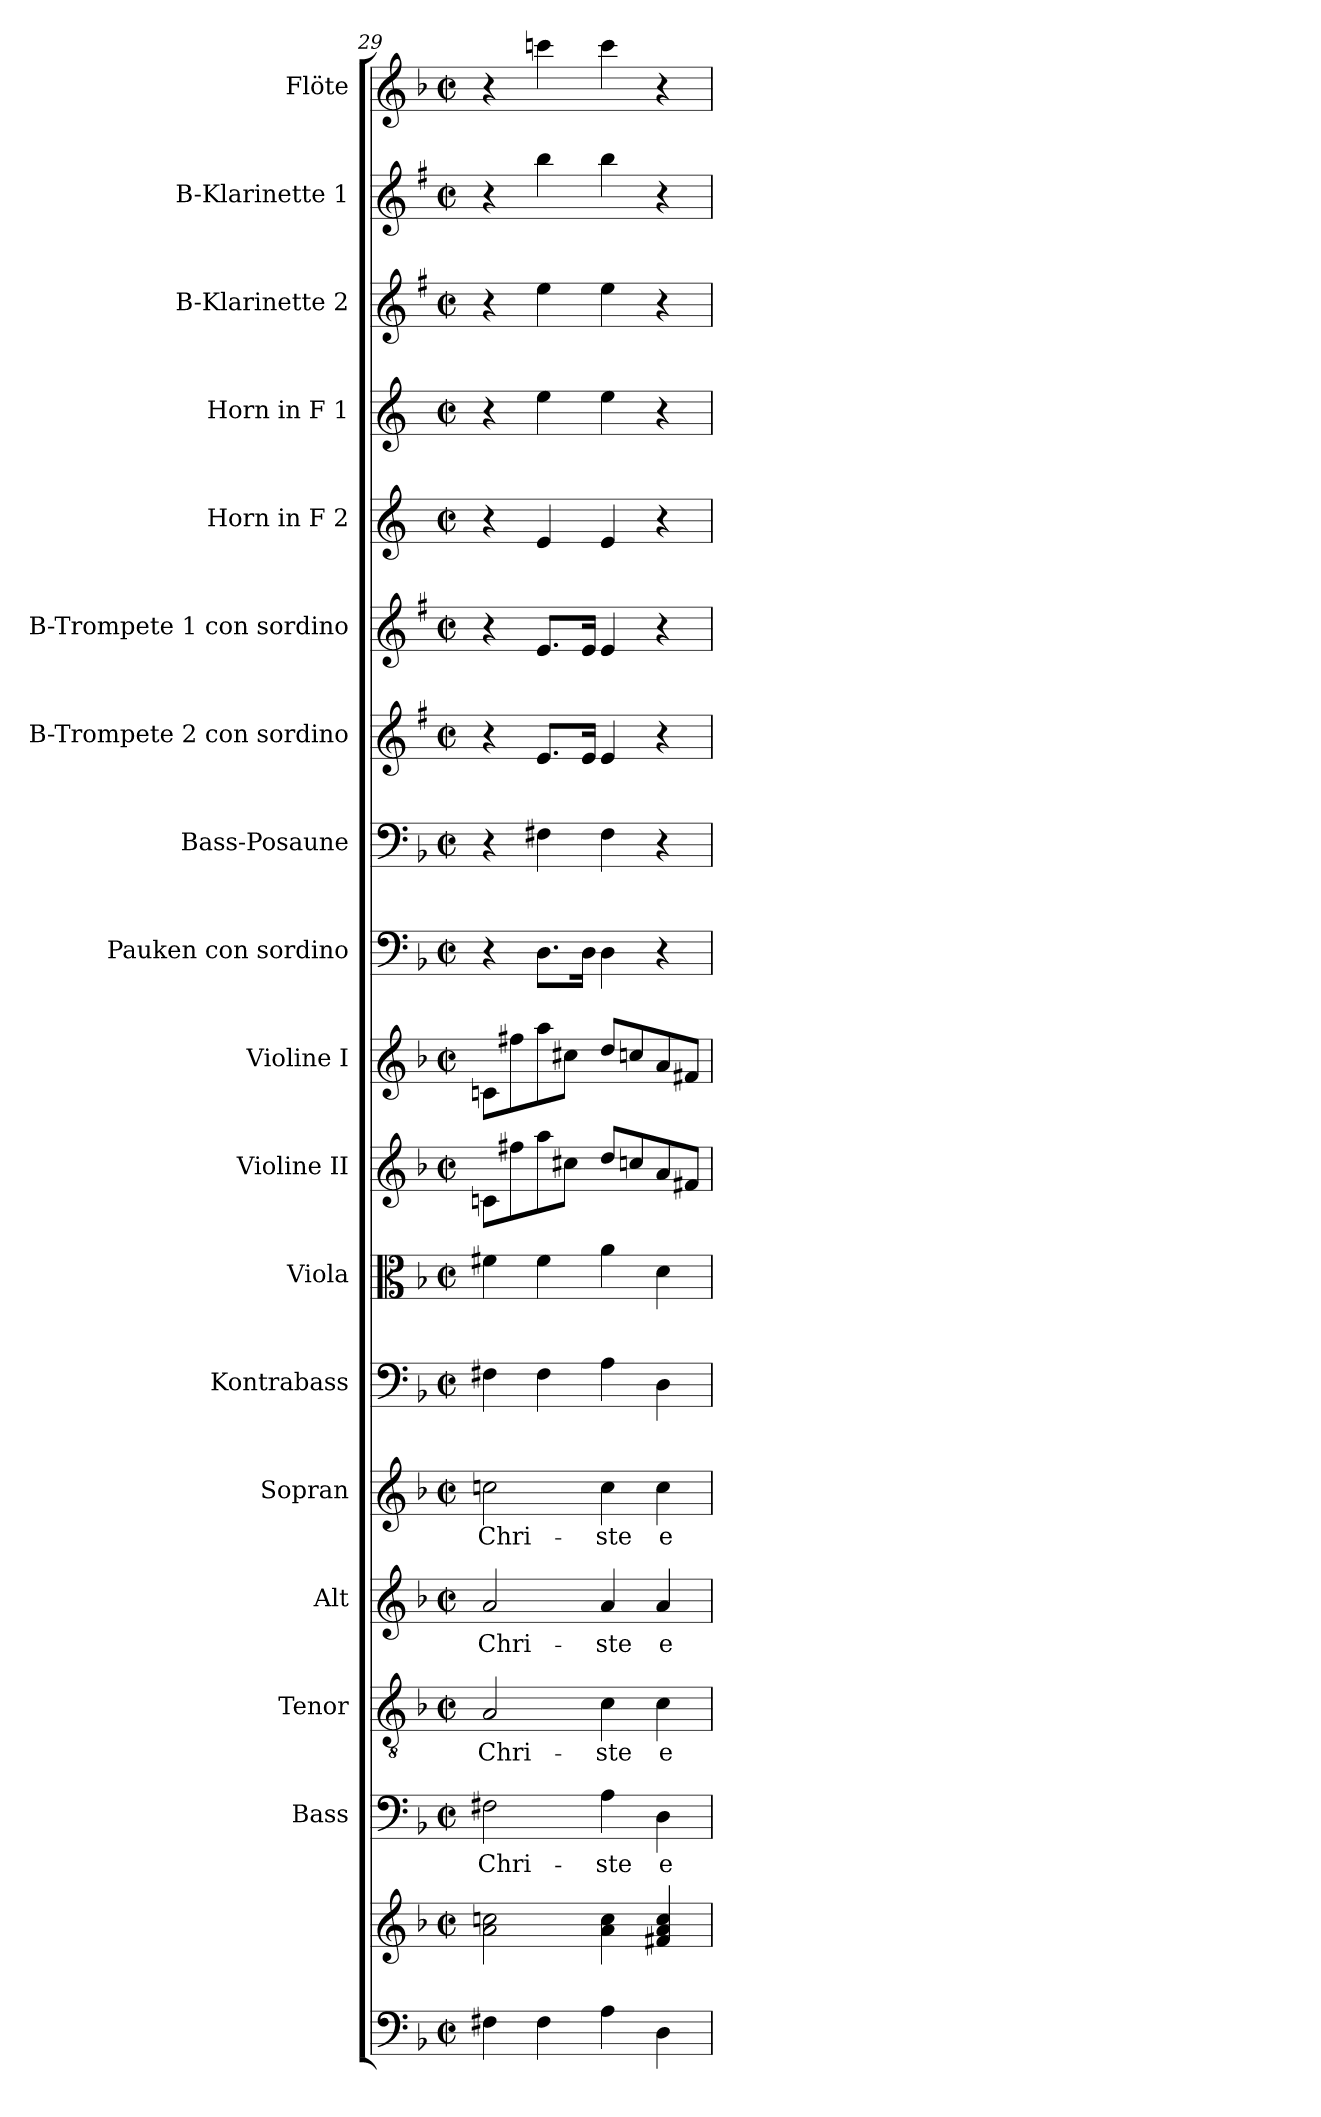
**kern	**kern	**kern	**text	**kern	**text	**kern	**text	**kern	**text	**kern	**kern	**kern	**kern	**kern	**kern	**kern	**kern	**kern	**kern	**kern	**kern	**kern
*part18	*part18	*part17	*part17	*part16	*part16	*part15	*part15	*part14	*part14	*part13	*part12	*part11	*part10	*part9	*part8	*part7	*part6	*part5	*part4	*part3	*part2	*part1
*staff19	*staff18	*staff17	*staff17	*staff16	*staff16	*staff15	*staff15	*staff14	*staff14	*staff13	*staff12	*staff11	*staff10	*staff9	*staff8	*staff7	*staff6	*staff5	*staff4	*staff3	*staff2	*staff1
*	*	*I"Bass	*	*I"Tenor	*	*I"Alt	*	*I"Sopran	*	*I"Kontrabass	*I"Viola	*I"Violine II	*I"Violine I	*I"Pauken con sordino	*I"Bass-Posaune	*I"B-Trompete 2 con sordino	*I"B-Trompete 1 con sordino	*I"Horn in F 2	*I"Horn in F 1	*I"B-Klarinette 2	*I"B-Klarinette 1	*I"Flöte
*	*	*I'B.	*	*I'T.	*	*I'A.	*	*I'S.	*	*I'Kb.	*I'Vla.	*I'Vl. II	*I'Vl. I	*I'Pk.	*I'B. Pos.	*I'B Trp. 2	*I'B Trp. 1	*	*	*I'B Kl. 2	*I'B Kl. 1	*I'Fl.
*clefF4	*clefG2	*clefF4	*	*clefGv2	*	*clefG2	*	*clefG2	*	*clefF4	*clefC3	*clefG2	*clefG2	*clefF4	*clefF4	*clefG2	*clefG2	*clefG2	*clefG2	*clefG2	*clefG2	*clefG2
*	*	*	*	*	*	*	*	*	*	*ITrd7c12	*	*	*	*	*	*ITrd1c2	*ITrd1c2	*ITrd4c7	*ITrd4c7	*ITrd1c2	*ITrd1c2	*
*k[b-]	*k[b-]	*k[b-]	*	*k[b-]	*	*k[b-]	*	*k[b-]	*	*k[b-]	*k[b-]	*k[b-]	*k[b-]	*k[b-]	*k[b-]	*k[b-]	*k[b-]	*k[b-]	*k[b-]	*k[b-]	*k[b-]	*k[b-]
*F:	*F:	*F:	*	*F:	*	*F:	*	*F:	*	*F:	*F:	*F:	*F:	*F:	*F:	*F:	*F:	*F:	*F:	*F:	*F:	*F:
*M2/2	*M2/2	*M2/2	*	*M2/2	*	*M2/2	*	*M2/2	*	*M2/2	*M2/2	*M2/2	*M2/2	*M2/2	*M2/2	*M2/2	*M2/2	*M2/2	*M2/2	*M2/2	*M2/2	*M2/2
*met(c|)	*met(c|)	*met(c|)	*	*met(c|)	*	*met(c|)	*	*met(c|)	*	*met(c|)	*met(c|)	*met(c|)	*met(c|)	*met(c|)	*met(c|)	*met(c|)	*met(c|)	*met(c|)	*met(c|)	*met(c|)	*met(c|)	*met(c|)
=29	=29	=29	=29	=29	=29	=29	=29	=29	=29	=29	=29	=29	=29	=29	=29	=29	=29	=29	=29	=29	=29	=29
!	!	!	!LO:LY:b	!	!LO:LY:b	!	!LO:LY:b	!	!LO:LY:b	!	!	!	!	!	!	!	!	!	!	!	!	!
4F#X\	2a\ 2ccn\	2F#X\	Chri-	2A/	Chri-	2a/	Chri-	2ccn\	Chri-	4FF#X\	4f#X\	8cn\L	8cn\L	4r	4r	4r	4r	4r	4r	4r	4r	4r
.	.	.	.	.	.	.	.	.	.	.	.	8ff#X\	8ff#X\	.	.	.	.	.	.	.	.	.
4F#\	.	.	.	.	.	.	.	.	.	4FF#\	4f#\	8aa\	8aa\	8.D\L	4F#X\	8.d/L	8.d/L	4A/	4a\	4dd\	4aa\	4cccn\
.	.	.	.	.	.	.	.	.	.	.	.	8cc#X\J	8cc#X\J	.	.	.	.	.	.	.	.	.
.	.	.	.	.	.	.	.	.	.	.	.	.	.	16D\Jk	.	16d/Jk	16d/Jk	.	.	.	.	.
!	!	!	!LO:LY:b	!	!LO:LY:b	!	!LO:LY:b	!	!LO:LY:b	!	!	!	!	!	!	!	!	!	!	!	!	!
4A\	4a\ 4cc\	4A\	-ste	4c\	-ste	4a/	-ste	4cc\	-ste	4AA\	4a\	8dd/L	8dd/L	4D\	4F#\	4d/	4d/	4A/	4a\	4dd\	4aa\	4ccc\
.	.	.	.	.	.	.	.	.	.	.	.	8ccn/	8ccn/	.	.	.	.	.	.	.	.	.
!	!	!	!LO:LY:b	!	!LO:LY:b	!	!LO:LY:b	!	!LO:LY:b	!	!	!	!	!	!	!	!	!	!	!	!	!
4D\	4f#X/ 4a/ 4cc/	4D\	e-	4c\	e-	4a/	e-	4cc\	e-	4DD\	4d\	8a/	8a/	4r	4r	4r	4r	4r	4r	4r	4r	4r
.	.	.	.	.	.	.	.	.	.	.	.	8f#X/J	8f#X/J	.	.	.	.	.	.	.	.	.
=	=	=	=	=	=	=	=	=	=	=	=	=	=	=	=	=	=	=	=	=	=	=
*-	*-	*-	*-	*-	*-	*-	*-	*-	*-	*-	*-	*-	*-	*-	*-	*-	*-	*-	*-	*-	*-	*-
